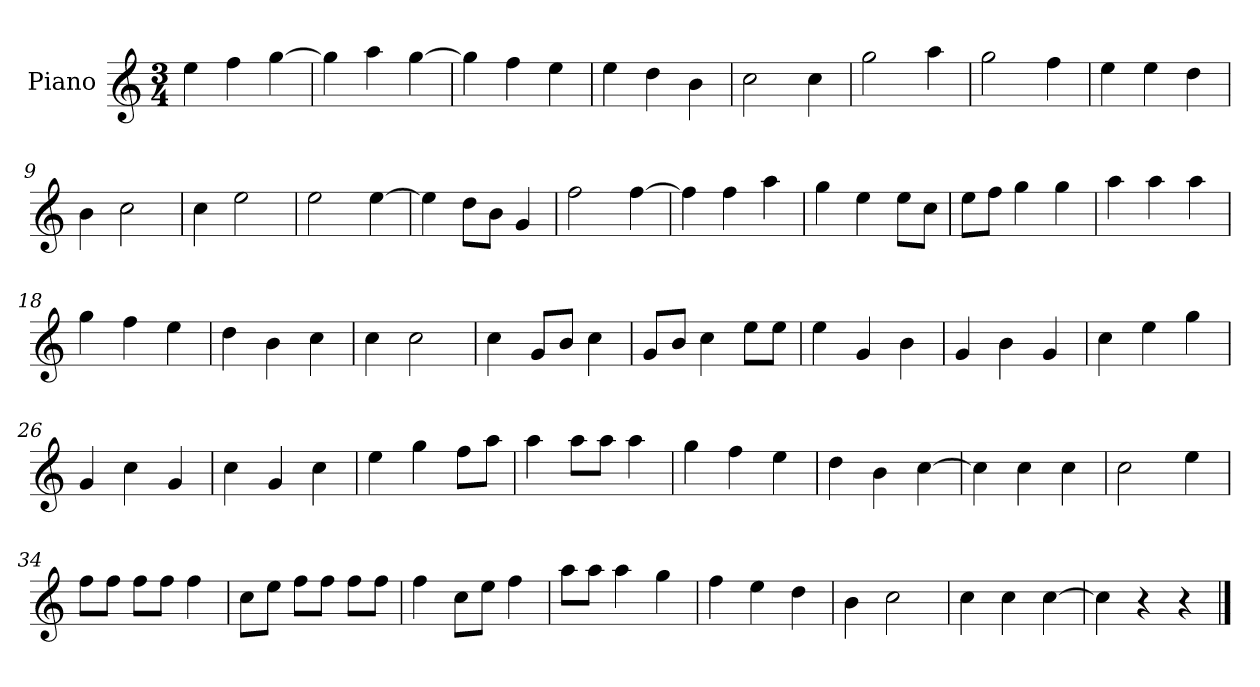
**kern
*part1
*staff1
*I"Piano
*I'P-no
*clefG2
*k[]
*M3/4
*MM178
=1
4ee\
4ff\
[4gg\
=2
4gg\]
4aa\
[4gg\
=3
4gg\]
4ff\
4ee\
=4
4ee\
4dd\
4b\
=5
2cc\
4cc\
=6
2gg\
4aa\
=7
2gg\
4ff\
=8
4ee\
4ee\
4dd\
=9
4b\
2cc\
=10
4cc\
2ee\
=11
2ee\
[4ee\
=12
4ee\]
8dd\L
8b\J
4g/
!!LO:LB:g=z
=13
2ff\
[4ff\
=14
4ff\]
4ff\
4aa\
=15
4gg\
4ee\
8ee\L
8cc\J
=16
8ee\L
8ff\J
4gg\
4gg\
=17
4aa\
4aa\
4aa\
=18
4gg\
4ff\
4ee\
=19
4dd\
4b\
4cc\
=20
4cc\
2cc\
=21
4cc\
8g/L
8b/J
4cc\
=22
8g/L
8b/J
4cc\
8ee\L
8ee\J
=23
4ee\
4g/
4b\
!!LO:LB:g=z
=24
4g/
4b\
4g/
=25
4cc\
4ee\
4gg\
=26
4g/
4cc\
4g/
=27
4cc\
4g/
4cc\
=28
4ee\
4gg\
8ff\L
8aa\J
=29
4aa\
8aa\L
8aa\J
4aa\
=30
4gg\
4ff\
4ee\
=31
4dd\
4b\
[4cc\
=32
4cc\]
4cc\
4cc\
=33
2cc\
4ee\
=34
8ff\L
8ff\J
8ff\L
8ff\J
4ff\
!!LO:LB:g=z
=35
8cc\L
8ee\J
8ff\L
8ff\J
8ff\L
8ff\J
=36
4ff\
8cc\L
8ee\J
4ff\
=37
8aa\L
8aa\J
4aa\
4gg\
=38
4ff\
4ee\
4dd\
=39
4b\
2cc\
=40
4cc\
4cc\
[4cc\
=41
4cc\]
4r
4r
==
*-
